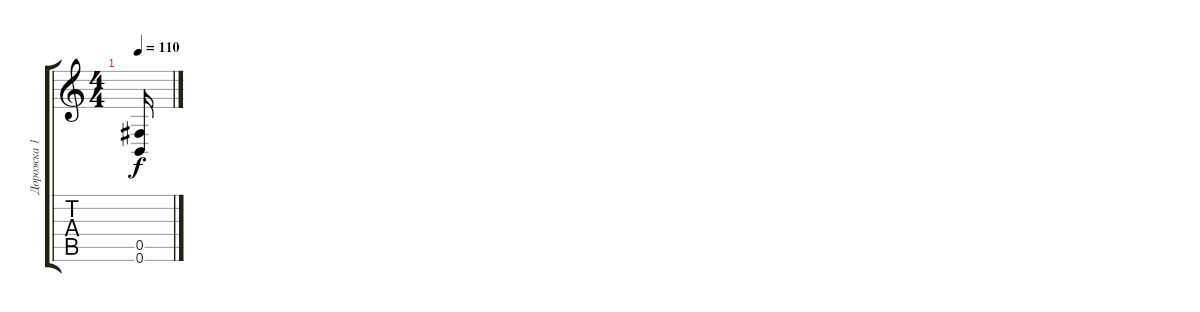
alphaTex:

\track ("Дорожка 1" "Дорожка 1") {mute instrument distortionguitar}
\staff {score tabs}
\tuning (Db4 Ab3 E3 B2 Gb2 B1) {hide}
\ts (4 4)
\tempo 110
\clef g2
\ks c
(0.5 0.6).16{dy f}
